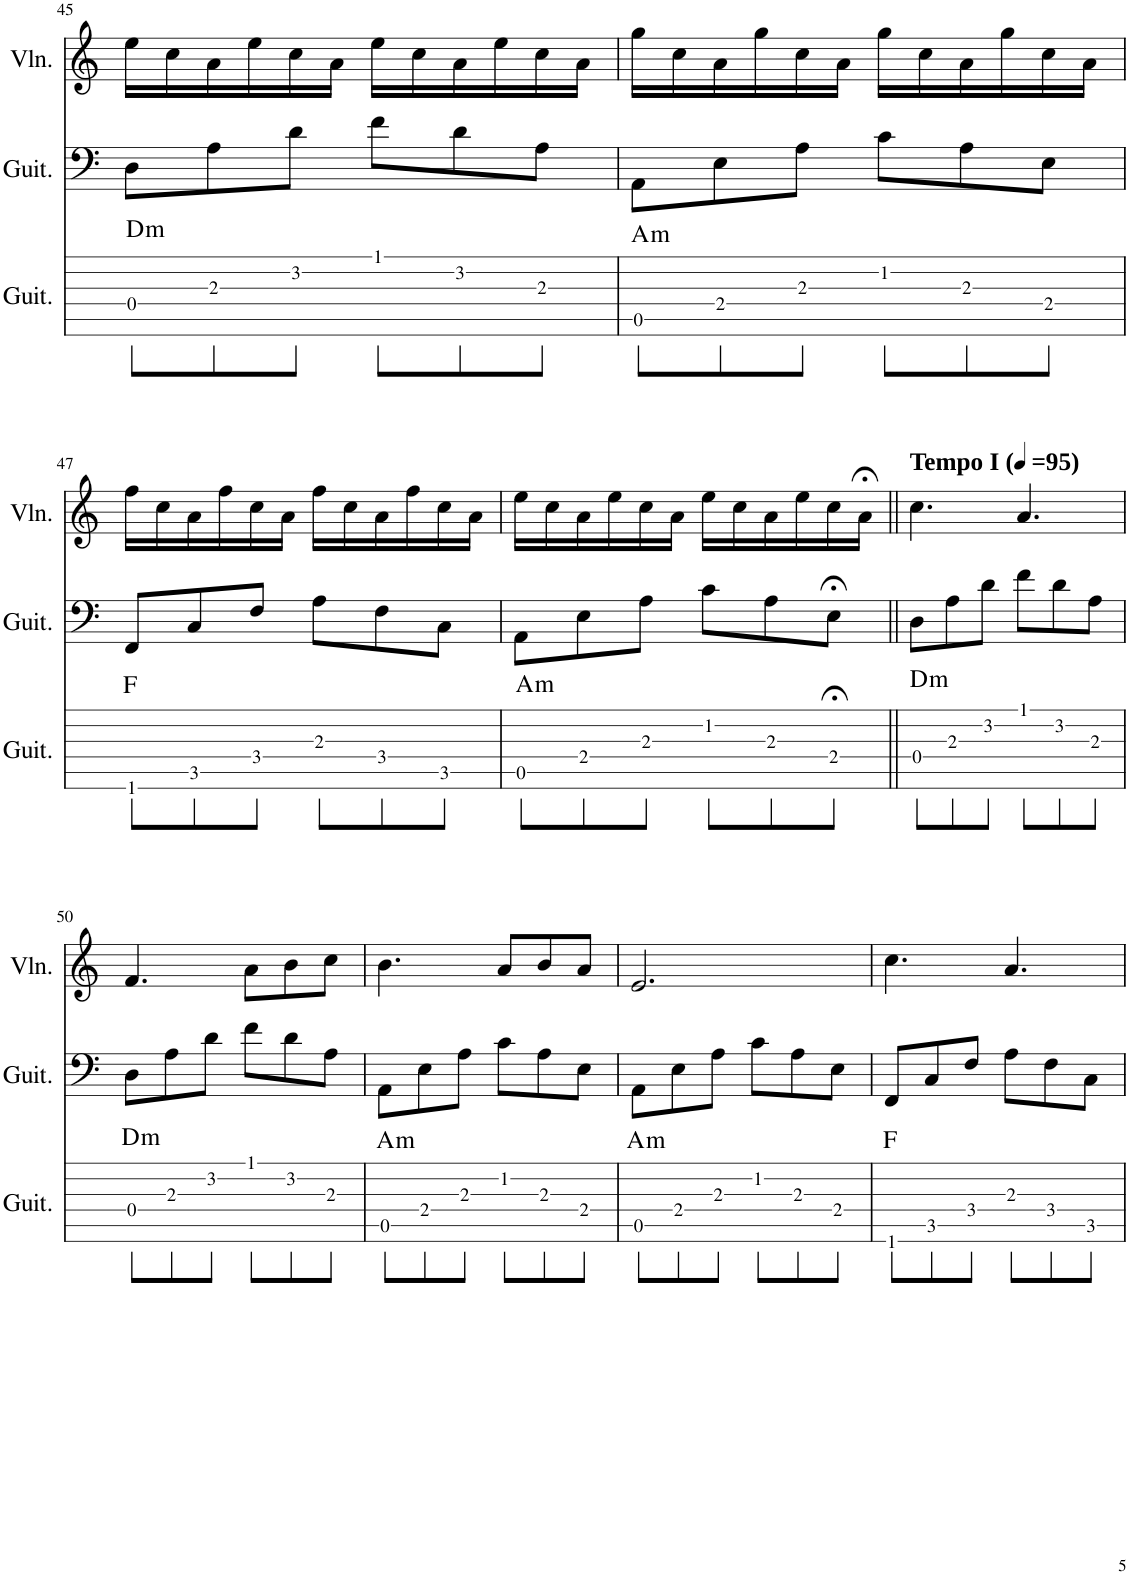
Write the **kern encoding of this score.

**kern	**harte	**kern	**kern
*part3	*part3	*part2	*part1
*staff3	*	*staff2	*staff1
*I"Acoustic Guitar	*	*I"Acoustic Guitar	*I"Violin
*I'Guit.	*	*I'Guit.	*I'Vln.
!!LO:PB:g=z
*	*	*clefF4	*clefG2
*k[]	*	*k[]	*k[]
*M6/8	*	*M6/8	*M6/8
=45	=45	=45	=45
!	!LO:H:kt=m	!	!
8D\L	D:min	8D\L	16ee\LL
.	.	.	16cc\
8A\	.	8A\	16a\
.	.	.	16ee\
8d\J	.	8d\J	16cc\
.	.	.	16a\JJ
8f\L	.	8f\L	16ee\LL
.	.	.	16cc\
8d\	.	8d\	16a\
.	.	.	16ee\
8A\J	.	8A\J	16cc\
.	.	.	16a\JJ
=46	=46	=46	=46
!	!LO:H:kt=m	!	!
8AA\L	A:min	8AA\L	16gg\LL
.	.	.	16cc\
8E\	.	8E\	16a\
.	.	.	16gg\
8A\J	.	8A\J	16cc\
.	.	.	16a\JJ
8c\L	.	8c\L	16gg\LL
.	.	.	16cc\
8A\	.	8A\	16a\
.	.	.	16gg\
8E\J	.	8E\J	16cc\
.	.	.	16a\JJ
!!LO:LB:g=z
=47	=47	=47	=47
8FF\L	F:maj	8FF/L	16ff\LL
.	.	.	16cc\
8C\	.	8C/	16a\
.	.	.	16ff\
8F\J	.	8F/J	16cc\
.	.	.	16a\JJ
8A\L	.	8A\L	16ff\LL
.	.	.	16cc\
8F\	.	8F\	16a\
.	.	.	16ff\
8C\J	.	8C\J	16cc\
.	.	.	16a\JJ
=48	=48	=48	=48
!	!LO:H:kt=m	!	!
8AA\L	A:min	8AA\L	16ee\LL
.	.	.	16cc\
8E\	.	8E\	16a\
.	.	.	16ee\
8A\J	.	8A\J	16cc\
.	.	.	16a\JJ
8c\L	.	8c\L	16ee\LL
.	.	.	16cc\
8A\	.	8A\	16a\
.	.	.	16ee\
8E;<\J	.	8E;<\J	16cc\
.	.	.	16a;<\JJ
=49||	=49||	=49||	=49||
*	*	*	*MM95
!	!LO:H:kt=m	!	!LO:TX:a:B:t=Tempo I
8D\L	D:min	8D\L	4.cc\
8A\	.	8A\	.
8d\J	.	8d\J	.
8f\L	.	8f\L	4.a/
8d\	.	8d\	.
8A\J	.	8A\J	.
!!LO:LB:g=z
=50	=50	=50	=50
!	!LO:H:kt=m	!	!
8D\L	D:min	8D\L	4.f/
8A\	.	8A\	.
8d\J	.	8d\J	.
8f\L	.	8f\L	8a\L
8d\	.	8d\	8b\
8A\J	.	8A\J	8cc\J
=51	=51	=51	=51
!	!LO:H:kt=m	!	!
8AA\L	A:min	8AA\L	4.b\
8E\	.	8E\	.
8A\J	.	8A\J	.
8c\L	.	8c\L	8a/L
8A\	.	8A\	8b/
8E\J	.	8E\J	8a/J
=52	=52	=52	=52
!	!LO:H:kt=m	!	!
8AA\L	A:min	8AA\L	2.e/
8E\	.	8E\	.
8A\J	.	8A\J	.
8c\L	.	8c\L	.
8A\	.	8A\	.
8E\J	.	8E\J	.
=53	=53	=53	=53
8FF\L	F:maj	8FF/L	4.cc\
8C\	.	8C/	.
8F\J	.	8F/J	.
8A\L	.	8A\L	4.a/
8F\	.	8F\	.
8C\J	.	8C\J	.
=	=	=	=
*-	*-	*-	*-
